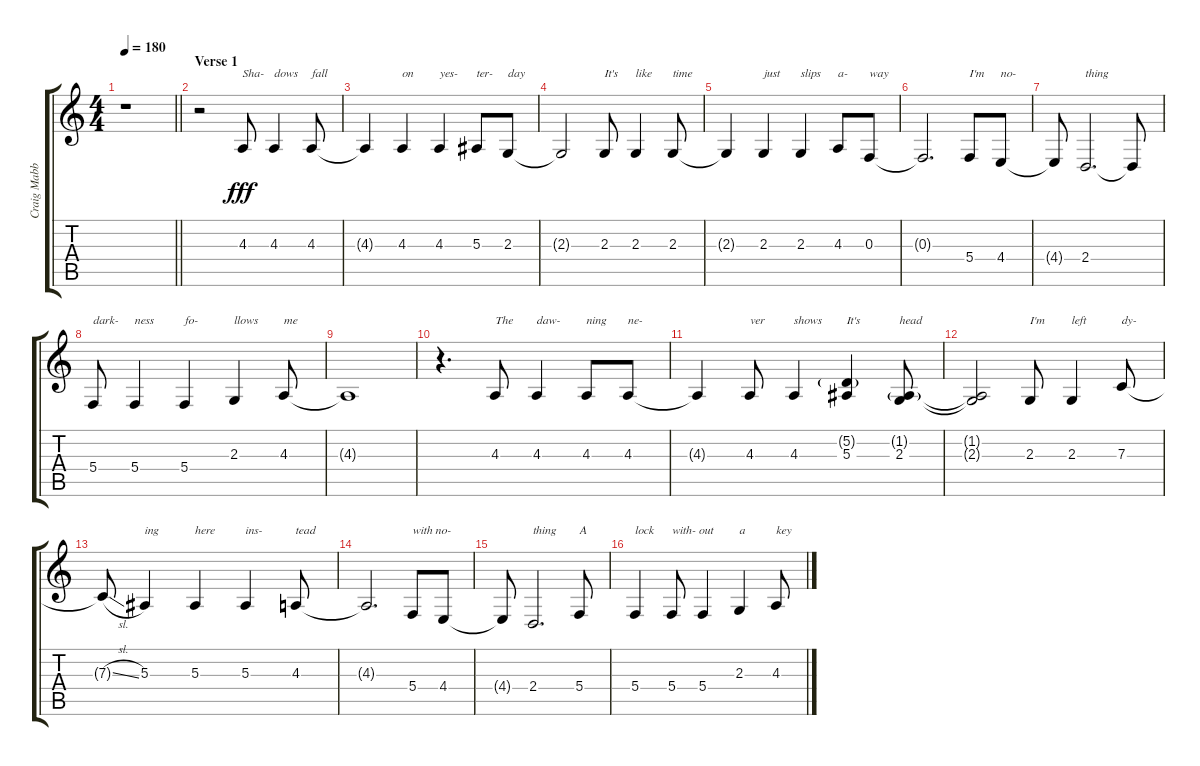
\track ("Craig Mabbit [Vox]" "Craig Mabb") {instrument harmonica}
\staff {score tabs}
\tuning (D4 A3 F3 C3 G2 C2) {hide}
\ts (4 4)
\tempo 180
\clef g2
\barLineRight lightlight
\ks c
r.1{dy fff} |
\section ("" "Verse 1")
r.2 4.3.8{txt "Sha-"} 4.3.4{txt "dows"} 4.3.8{txt "fall"} |
4.3{t}.4 4.3.4{txt "on"} 4.3.4{txt "yes-"} 5.3.8{txt "ter-"} 2.3.8{txt "day"} |
2.3{t}.2 2.3.8{txt "It's"} 2.3.4{txt "like"} 2.3.8{txt "time"} |
2.3{t}.4 2.3.4{txt "just"} 2.3.4{txt "slips"} 4.3.8{txt "a-"} 0.3.8{txt "way"} |
0.3{t}.2{d} 5.4.8{txt "I'm"} 4.4.8{txt "no-"} |
4.4{t}.8 2.4.2{d txt "thing"} 2.4{t}.8 |
5.4.8{txt "dark-"} 5.4.4{txt "ness"} 5.4.4{txt "fo-"} 2.3.4{txt "llows"} 4.3.8{txt "me"} |
4.3{t}.1 |
r.4{d} 4.3.8{txt "The"} 4.3.4{txt "daw-"} 4.3.8{txt "ning"} 4.3.8{txt "ne-"} |
4.3{t}.4 4.3.8{txt "ver"} 4.3.4{txt "shows"} (5.2{g} 5.3).4{txt "It's"} (1.2{g} 2.3).8{txt "head"} |
(1.2{t} 2.3{t}).2 2.3.8{txt "I'm"} 2.3.4{txt "left"} 7.3.8{txt "dy-"} |
7.3{sl t}.8 5.3.4{txt "ing"} 5.3.4{txt "here"} 5.3.4{txt "ins-"} 4.3.8{txt "tead"} |
4.3{t}.2{d} 5.4.8{txt "with no-"} 4.4.8 |
4.4{t}.8 2.4.2{d txt "thing"} 5.4.8{txt "A"} |
5.4.4{txt "lock"} 5.4.8{txt "with- out"} 5.4.4 2.3.4{txt "a"} 4.3.8{txt "key"}
